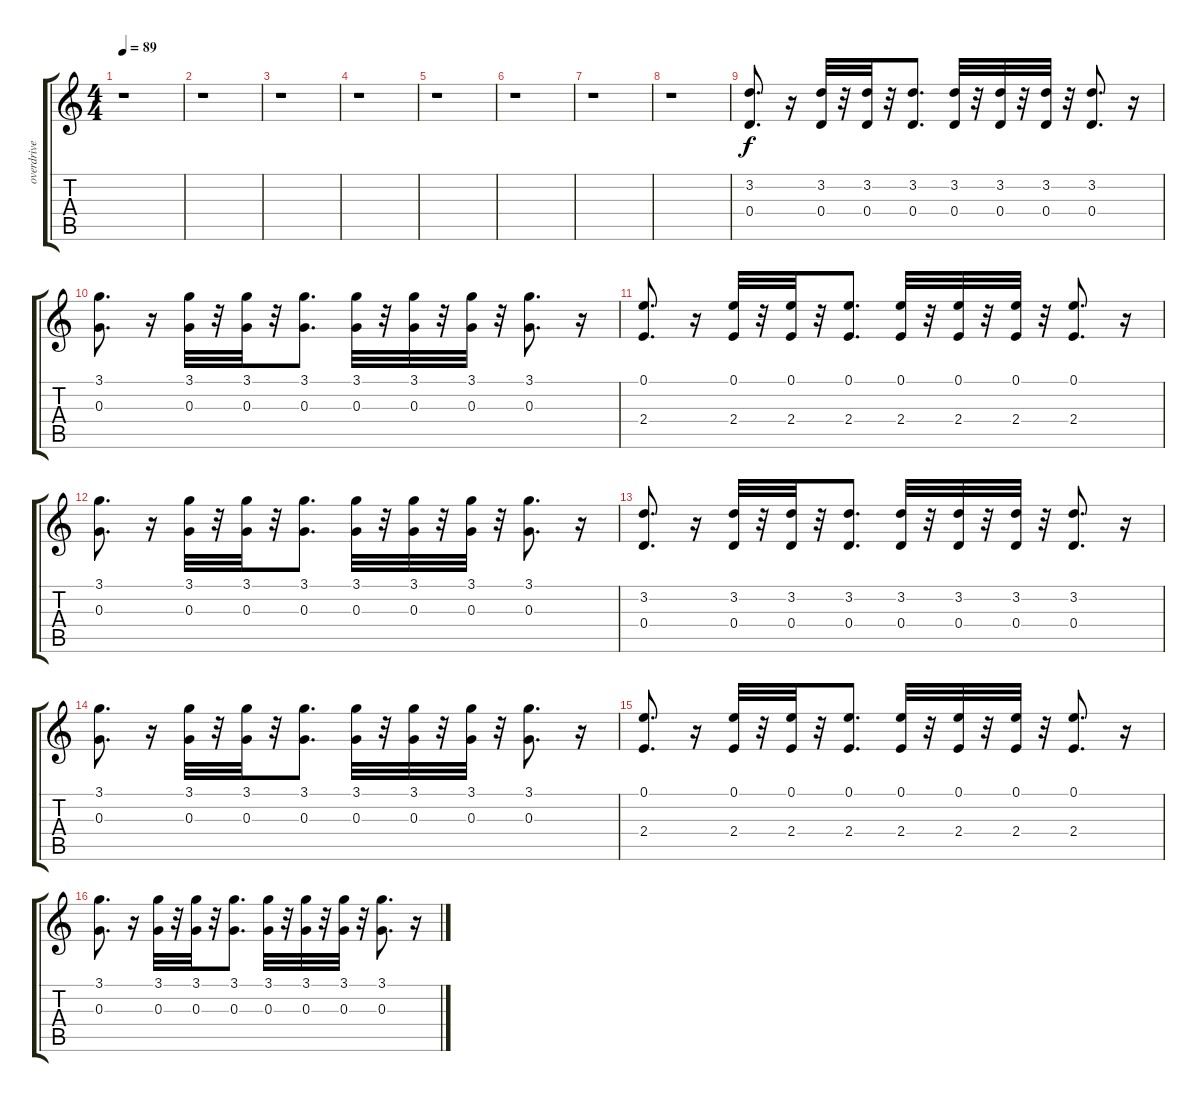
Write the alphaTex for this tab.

\track ("overdrive guitar" "overdrive ") {instrument overdrivenguitar}
\staff {score tabs}
\tuning (E4 B3 G3 D3 A2 E2) {hide}
\ts (4 4)
\tempo 89
\clef g2
\ks c
r.1{dy f} |
r.1 |
r.1 |
r.1 |
r.1 |
r.1 |
r.1 |
r.1 |
(3.2 0.4).8{d} r.16 (3.2 0.4).32 r.32 (3.2 0.4).32 r.32 (3.2 0.4).8{d} (3.2 0.4).32 r.32 (3.2 0.4).32 r.32 (3.2 0.4).32 r.32 (3.2 0.4).8{d} r.16 |
(3.1 0.3).8{d} r.16 (3.1 0.3).32 r.32 (3.1 0.3).32 r.32 (3.1 0.3).8{d} (3.1 0.3).32 r.32 (3.1 0.3).32 r.32 (3.1 0.3).32 r.32 (3.1 0.3).8{d} r.16 |
(0.1 2.4).8{d} r.16 (0.1 2.4).32 r.32 (0.1 2.4).32 r.32 (0.1 2.4).8{d} (0.1 2.4).32 r.32 (0.1 2.4).32 r.32 (0.1 2.4).32 r.32 (0.1 2.4).8{d} r.16 |
(3.1 0.3).8{d} r.16 (3.1 0.3).32 r.32 (3.1 0.3).32 r.32 (3.1 0.3).8{d} (3.1 0.3).32 r.32 (3.1 0.3).32 r.32 (3.1 0.3).32 r.32 (3.1 0.3).8{d} r.16 |
(3.2 0.4).8{d} r.16 (3.2 0.4).32 r.32 (3.2 0.4).32 r.32 (3.2 0.4).8{d} (3.2 0.4).32 r.32 (3.2 0.4).32 r.32 (3.2 0.4).32 r.32 (3.2 0.4).8{d} r.16 |
(3.1 0.3).8{d} r.16 (3.1 0.3).32 r.32 (3.1 0.3).32 r.32 (3.1 0.3).8{d} (3.1 0.3).32 r.32 (3.1 0.3).32 r.32 (3.1 0.3).32 r.32 (3.1 0.3).8{d} r.16 |
(0.1 2.4).8{d} r.16 (0.1 2.4).32 r.32 (0.1 2.4).32 r.32 (0.1 2.4).8{d} (0.1 2.4).32 r.32 (0.1 2.4).32 r.32 (0.1 2.4).32 r.32 (0.1 2.4).8{d} r.16 |
(3.1 0.3).8{d} r.16 (3.1 0.3).32 r.32 (3.1 0.3).32 r.32 (3.1 0.3).8{d} (3.1 0.3).32 r.32 (3.1 0.3).32 r.32 (3.1 0.3).32 r.32 (3.1 0.3).8{d} r.16
